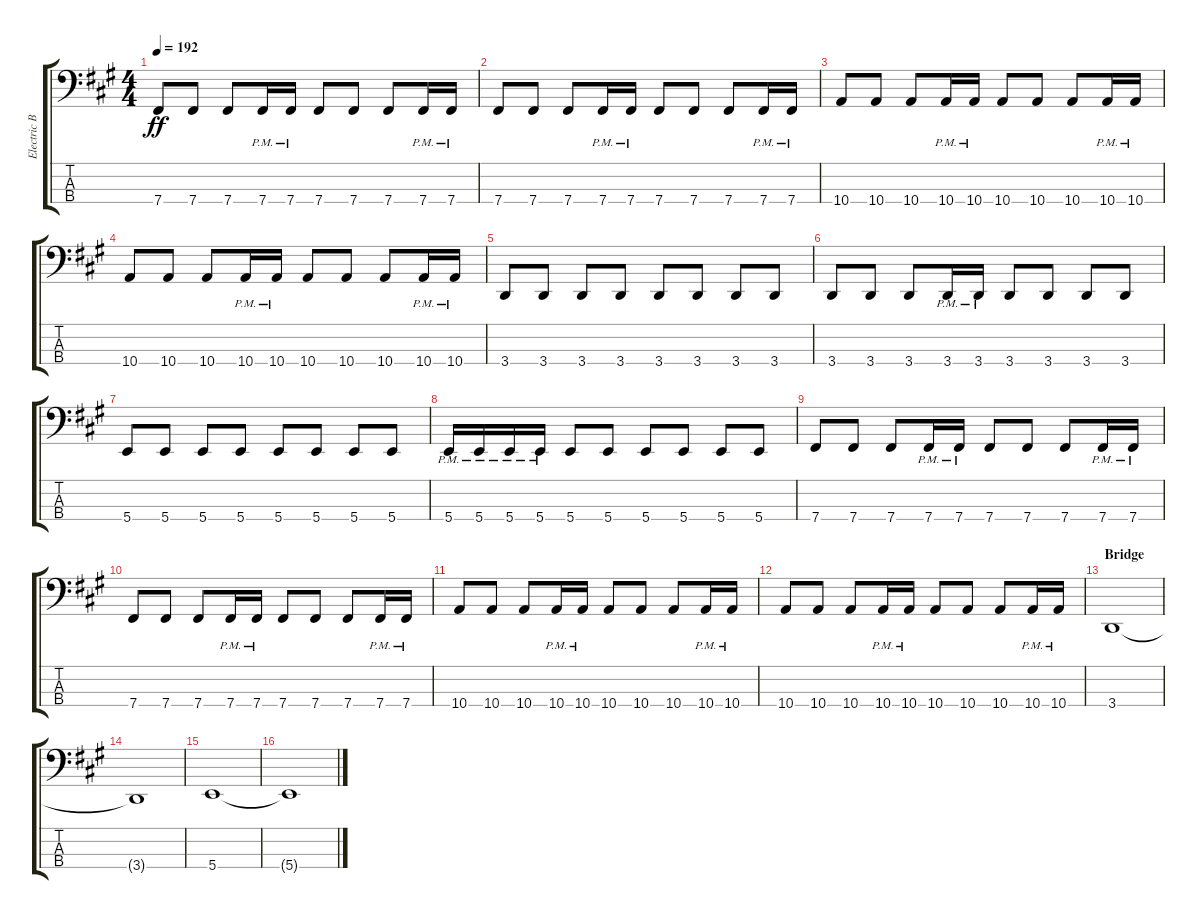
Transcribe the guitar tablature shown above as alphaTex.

\track ("Electric Bass" "Electric B") {instrument electricbassfinger}
\staff {score tabs}
\tuning (E2 B1 Gb1 B0) {hide}
\ts (4 4)
\tempo 192
\clef f4
\ks a
7.4.8{dy ff} 7.4.8 7.4.8 7.4{pm}.16 7.4{pm}.16 7.4.8 7.4.8 7.4.8 7.4{pm}.16 7.4{pm}.16 |
7.4.8 7.4.8 7.4.8 7.4{pm}.16 7.4{pm}.16 7.4.8 7.4.8 7.4.8 7.4{pm}.16 7.4{pm}.16 |
10.4.8 10.4.8 10.4.8 10.4{pm}.16 10.4{pm}.16 10.4.8 10.4.8 10.4.8 10.4{pm}.16 10.4{pm}.16 |
10.4.8 10.4.8 10.4.8 10.4{pm}.16 10.4{pm}.16 10.4.8 10.4.8 10.4.8 10.4{pm}.16 10.4{pm}.16 |
3.4.8 3.4.8 3.4.8 3.4.8 3.4.8 3.4.8 3.4.8 3.4.8 |
3.4.8 3.4.8 3.4.8 3.4{pm}.16 3.4{pm}.16 3.4.8 3.4.8 3.4.8 3.4.8 |
5.4.8 5.4.8 5.4.8 5.4.8 5.4.8 5.4.8 5.4.8 5.4.8 |
5.4{pm}.16 5.4{pm}.16 5.4{pm}.16 5.4{pm}.16 5.4.8 5.4.8 5.4.8 5.4.8 5.4.8 5.4.8 |
7.4.8 7.4.8 7.4.8 7.4{pm}.16 7.4{pm}.16 7.4.8 7.4.8 7.4.8 7.4{pm}.16 7.4{pm}.16 |
7.4.8 7.4.8 7.4.8 7.4{pm}.16 7.4{pm}.16 7.4.8 7.4.8 7.4.8 7.4{pm}.16 7.4{pm}.16 |
10.4.8 10.4.8 10.4.8 10.4{pm}.16 10.4{pm}.16 10.4.8 10.4.8 10.4.8 10.4{pm}.16 10.4{pm}.16 |
10.4.8 10.4.8 10.4.8 10.4{pm}.16 10.4{pm}.16 10.4.8 10.4.8 10.4.8 10.4{pm}.16 10.4{pm}.16 |
\section ("" "Bridge")
3.4.1 |
3.4{t}.1 |
5.4.1 |
5.4{t}.1
